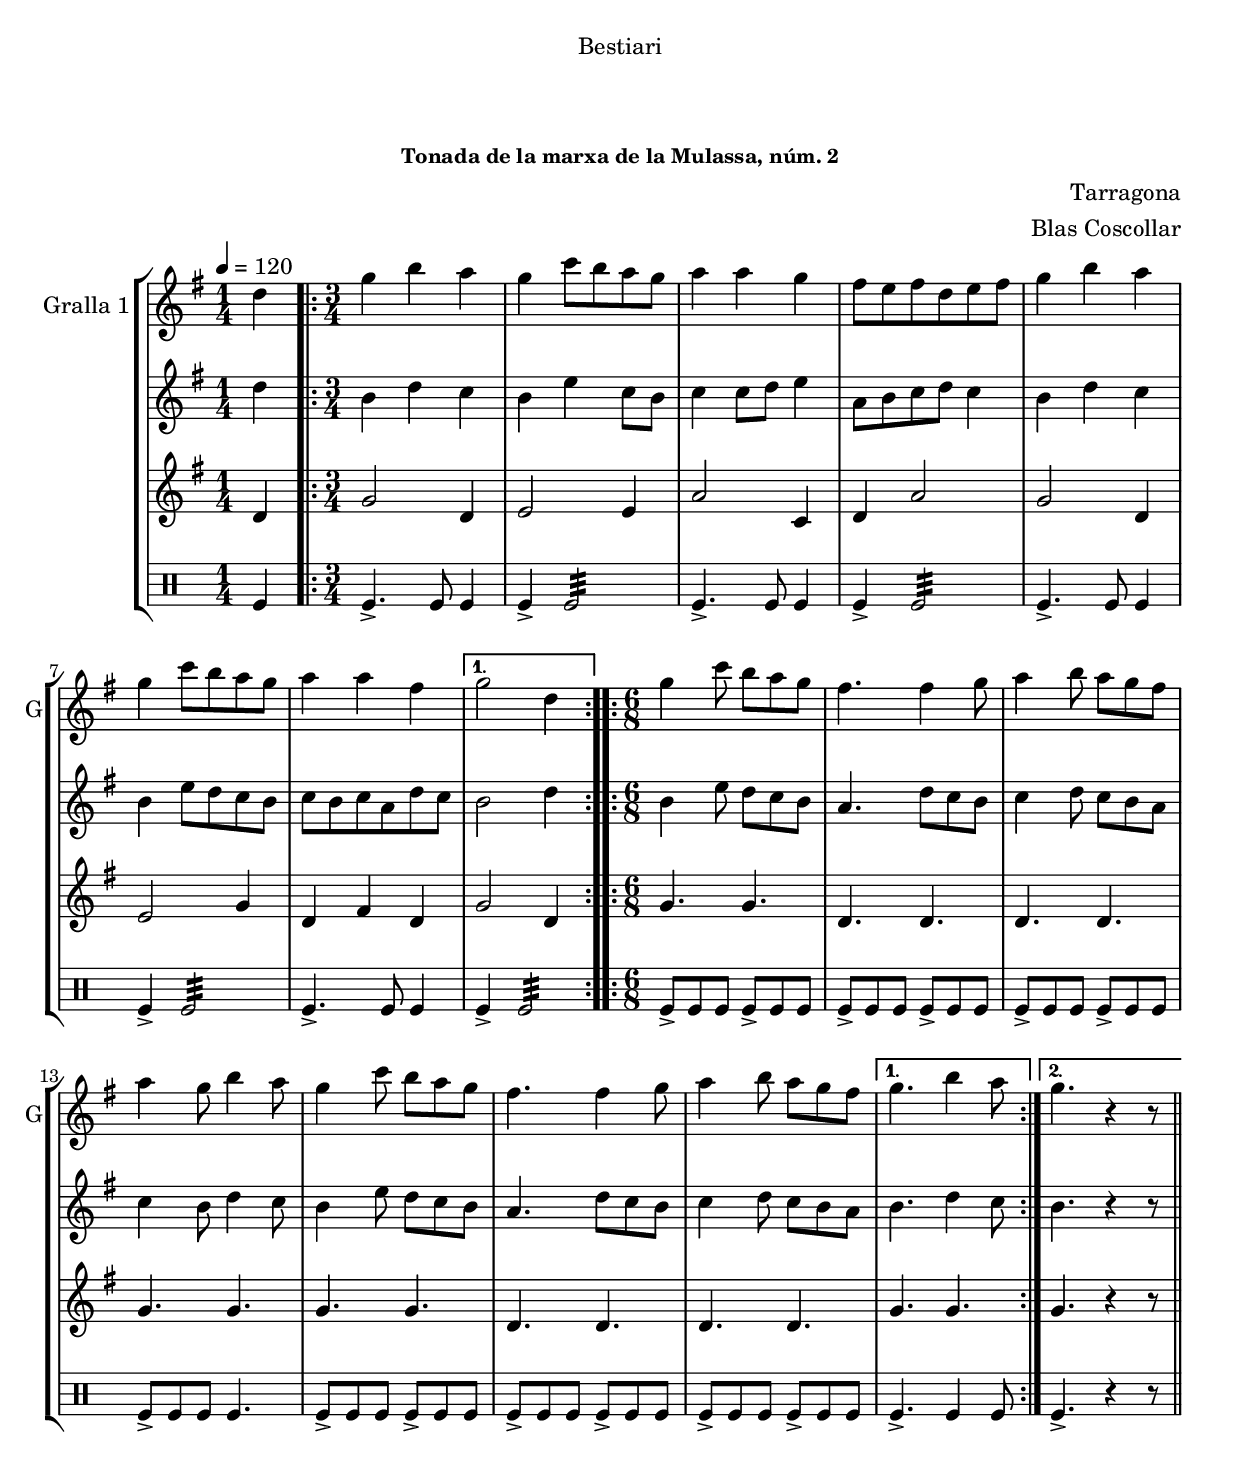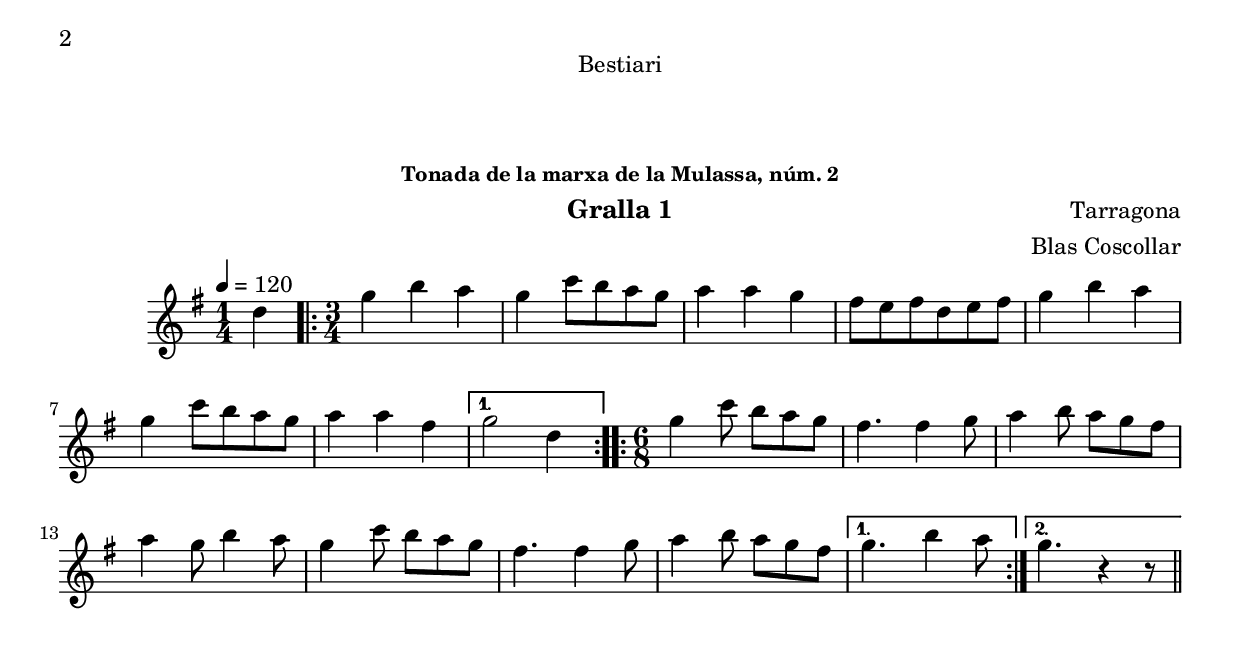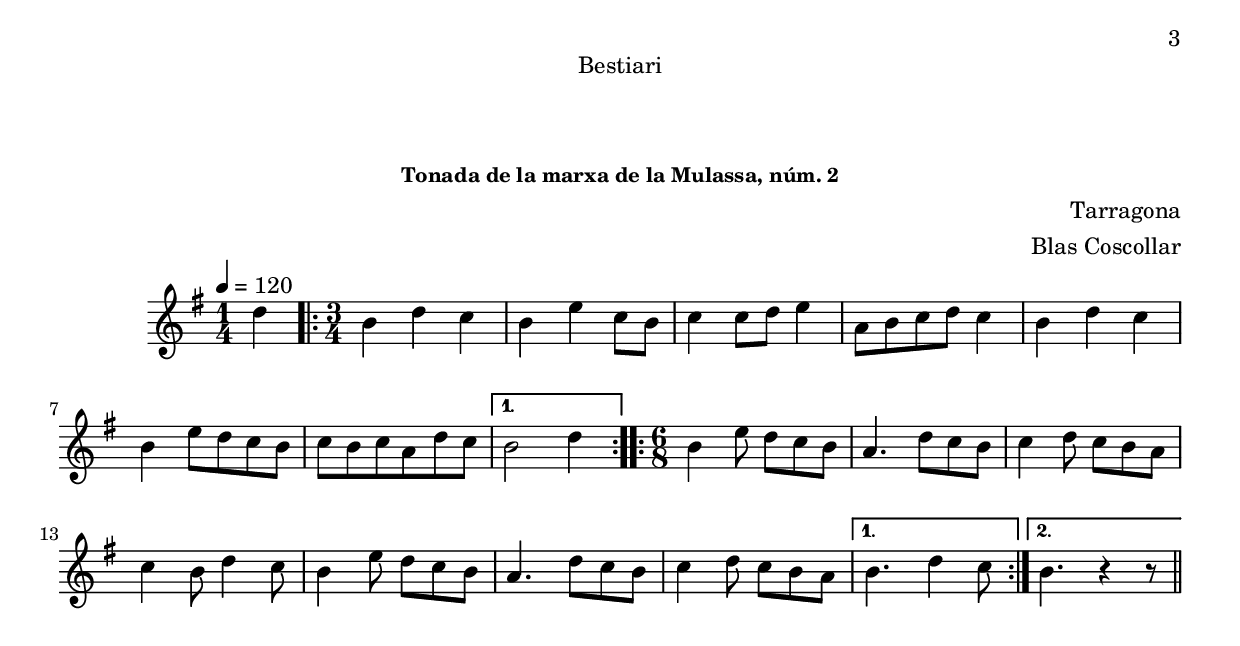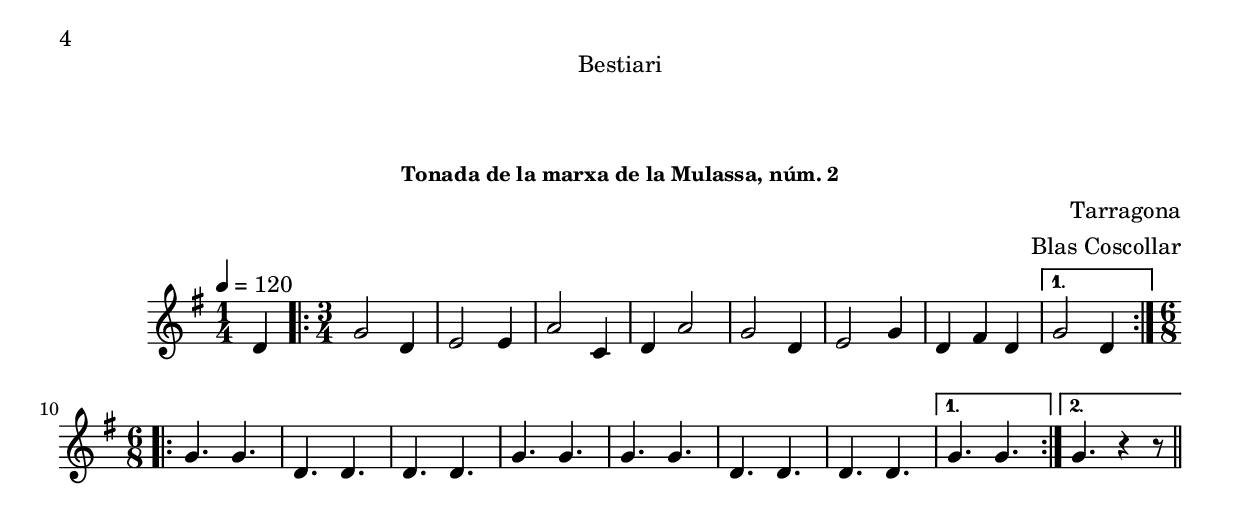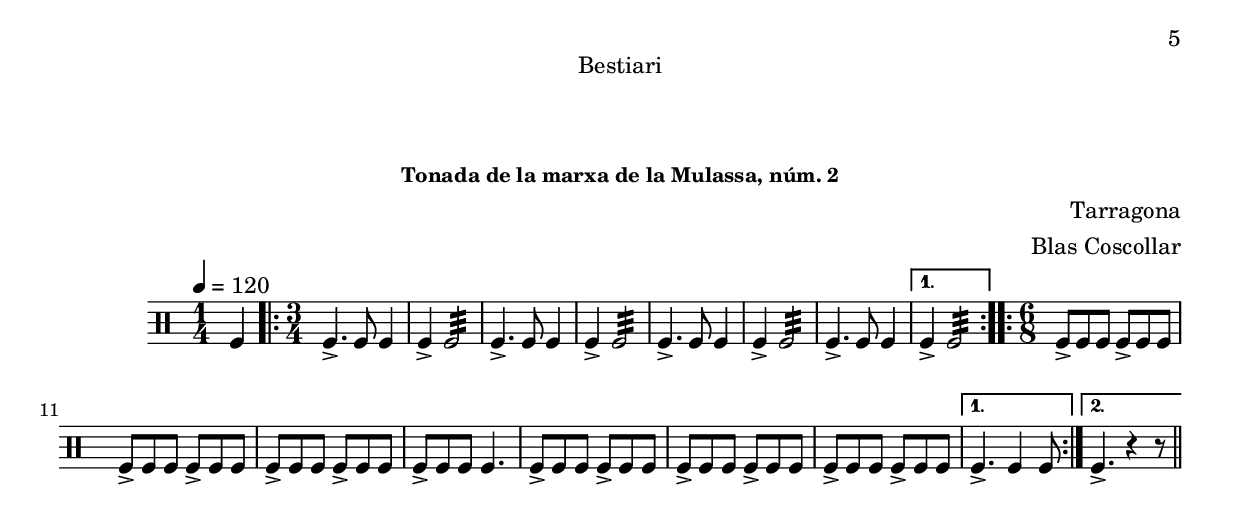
\version "2.22.1"

\header {
  dedication="Bestiari"
  title="              "
  subtitle="        "
  subsubtitle="Tonada de la marxa de la Mulassa, núm. 2"
  poet=""
  meter=""
  piece=""
  composer="Tarragona"
  arranger="Blas Coscollar"
  opus=""
  instrument=""
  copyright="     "
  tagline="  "
}

liniaroAa =
\relative d''
{
  \tempo 4=120
  \clef treble
  \key g \major
  \time 1/4
  d4  |
  \time 3/4   \repeat volta 2 { g4 b a  |
  g4 c8 b a g  |
  a4 a g  |
  %05
  fis8 e fis d e fis  |
  g4 b a  |
  g4 c8 b a g  |
  a4 a fis }
  \alternative { { g2 d4 }
  %10
  \time 6/8   { g4. b4 a8 } }
  \repeat volta 2 { g4 c8 b a g  |
  fis4. fis4 g8  |
  a4 b8 a g fis  |
  a4 g8 b4 a8  |
  %15
  g4 c8 b a g  |
  fis4. fis4 g8  |
  a4 b8 a g fis }
  \alternative { { g4. b4 a8 }
  { g4. r4 r8 } } \bar "||" % kompletite
}

liniaroAb =
\relative d''
{
  \tempo 4=120
  \clef treble
  \key g \major
  \time 1/4
  d4  |
  \time 3/4   \repeat volta 2 { b4 d c  |
  b4 e c8 b  |
  c4 c8 d e4  |
  %05
  a,8 b c d c4  |
  b4 d c  |
  b4 e8 d c b  |
  c8 b c a d c }
  \alternative { { b2 d4 }
  %10
  \time 6/8   { b4. d4 c8 } }
  \repeat volta 2 { b4 e8 d c b  |
  a4. d8 c b  |
  c4 d8 c b a  |
  c4 b8 d4 c8  |
  %15
  b4 e8 d c b  |
  a4. d8 c b  |
  c4 d8 c b a }
  \alternative { { b4. d4 c8 }
  { b4. r4 r8 } } \bar "||" % kompletite
}

liniaroAc =
\relative d'
{
  \tempo 4=120
  \clef treble
  \key g \major
  \time 1/4
  d4  |
  \time 3/4   \repeat volta 2 { g2 d4  |
  e2 e4  |
  a2 c,4  |
  %05
  d4 a'2  |
  g2 d4  |
  e2 g4  |
  d4 fis d }
  \alternative { { g2 d4 }
  %10
  \time 6/8   { g4. g } }
  \repeat volta 2 { g4. g  |
  d4. d  |
  d4. d  |
  g4. g  |
  %15
  g4. g  |
  d4. d  |
  d4. d }
  \alternative { { g4. g }
  { g4. r4 r8 } } \bar "||" % kompletite
}

liniaroAd =
\drummode
{
  \tempo 4=120
  \time 1/4
  tomfl4  |
  \time 3/4   \repeat volta 2 { tomfl4.-> tomfl8 tomfl4  |
  tomfl4-> tomfl2:32  |
  tomfl4.-> tomfl8 tomfl4  |
  %05
  tomfl4-> tomfl2:32  |
  tomfl4.-> tomfl8 tomfl4  |
  tomfl4-> tomfl2:32  |
  tomfl4.-> tomfl8 tomfl4 }
  \alternative { { tomfl4-> tomfl2:32 }
  %10
  \time 6/8   { tomfl4. tomfl4 tomfl8 } }
  \repeat volta 2 { tomfl8-> tomfl tomfl tomfl-> tomfl tomfl  |
  tomfl8-> tomfl tomfl tomfl-> tomfl tomfl  |
  tomfl8-> tomfl tomfl tomfl-> tomfl tomfl  |
  tomfl8-> tomfl tomfl tomfl4.  |
  %15
  tomfl8-> tomfl tomfl tomfl-> tomfl tomfl  |
  tomfl8-> tomfl tomfl tomfl-> tomfl tomfl  |
  tomfl8-> tomfl tomfl tomfl-> tomfl tomfl }
  \alternative { { tomfl4.-> tomfl4 tomfl8 }
  { tomfl4.-> r4 r8 } } \bar "||" % kompletite
}

\bookpart {
  \score {
    \new StaffGroup {
      \override Score.RehearsalMark #'self-alignment-X = #LEFT
      <<
        \new Staff \with {instrumentName = #"Gralla 1" shortInstrumentName = #"G"} \liniaroAa
        \new Staff \with {instrumentName = #"" shortInstrumentName = #" "} \liniaroAb
        \new Staff \with {instrumentName = #"" shortInstrumentName = #" "} \liniaroAc
        \new DrumStaff \with {instrumentName = #"" shortInstrumentName = #" "} \liniaroAd
      >>
    }
    \layout {}
  }
  \score { \unfoldRepeats
    \new StaffGroup {
      \override Score.RehearsalMark #'self-alignment-X = #LEFT
      <<
        \new Staff \with {instrumentName = #"Gralla 1" shortInstrumentName = #"G"} \liniaroAa
        \new Staff \with {instrumentName = #"" shortInstrumentName = #" "} \liniaroAb
        \new Staff \with {instrumentName = #"" shortInstrumentName = #" "} \liniaroAc
        \new DrumStaff \with {instrumentName = #"" shortInstrumentName = #" "} \liniaroAd
      >>
    }
    \midi {}
  }
}

\bookpart {
  \header {instrument="Gralla 1"}
  \score {
    \new StaffGroup {
      \override Score.RehearsalMark #'self-alignment-X = #LEFT
      <<
        \new Staff \liniaroAa
      >>
    }
    \layout {}
  }
  \score { \unfoldRepeats
    \new StaffGroup {
      \override Score.RehearsalMark #'self-alignment-X = #LEFT
      <<
        \new Staff \liniaroAa
      >>
    }
    \midi {}
  }
}

\bookpart {
  \header {instrument=""}
  \score {
    \new StaffGroup {
      \override Score.RehearsalMark #'self-alignment-X = #LEFT
      <<
        \new Staff \liniaroAb
      >>
    }
    \layout {}
  }
  \score { \unfoldRepeats
    \new StaffGroup {
      \override Score.RehearsalMark #'self-alignment-X = #LEFT
      <<
        \new Staff \liniaroAb
      >>
    }
    \midi {}
  }
}

\bookpart {
  \header {instrument=""}
  \score {
    \new StaffGroup {
      \override Score.RehearsalMark #'self-alignment-X = #LEFT
      <<
        \new Staff \liniaroAc
      >>
    }
    \layout {}
  }
  \score { \unfoldRepeats
    \new StaffGroup {
      \override Score.RehearsalMark #'self-alignment-X = #LEFT
      <<
        \new Staff \liniaroAc
      >>
    }
    \midi {}
  }
}

\bookpart {
  \header {instrument=""}
  \score {
    \new StaffGroup {
      \override Score.RehearsalMark #'self-alignment-X = #LEFT
      <<
        \new DrumStaff \liniaroAd
      >>
    }
    \layout {}
  }
  \score { \unfoldRepeats
    \new StaffGroup {
      \override Score.RehearsalMark #'self-alignment-X = #LEFT
      <<
        \new DrumStaff \liniaroAd
      >>
    }
    \midi {}
  }
}

